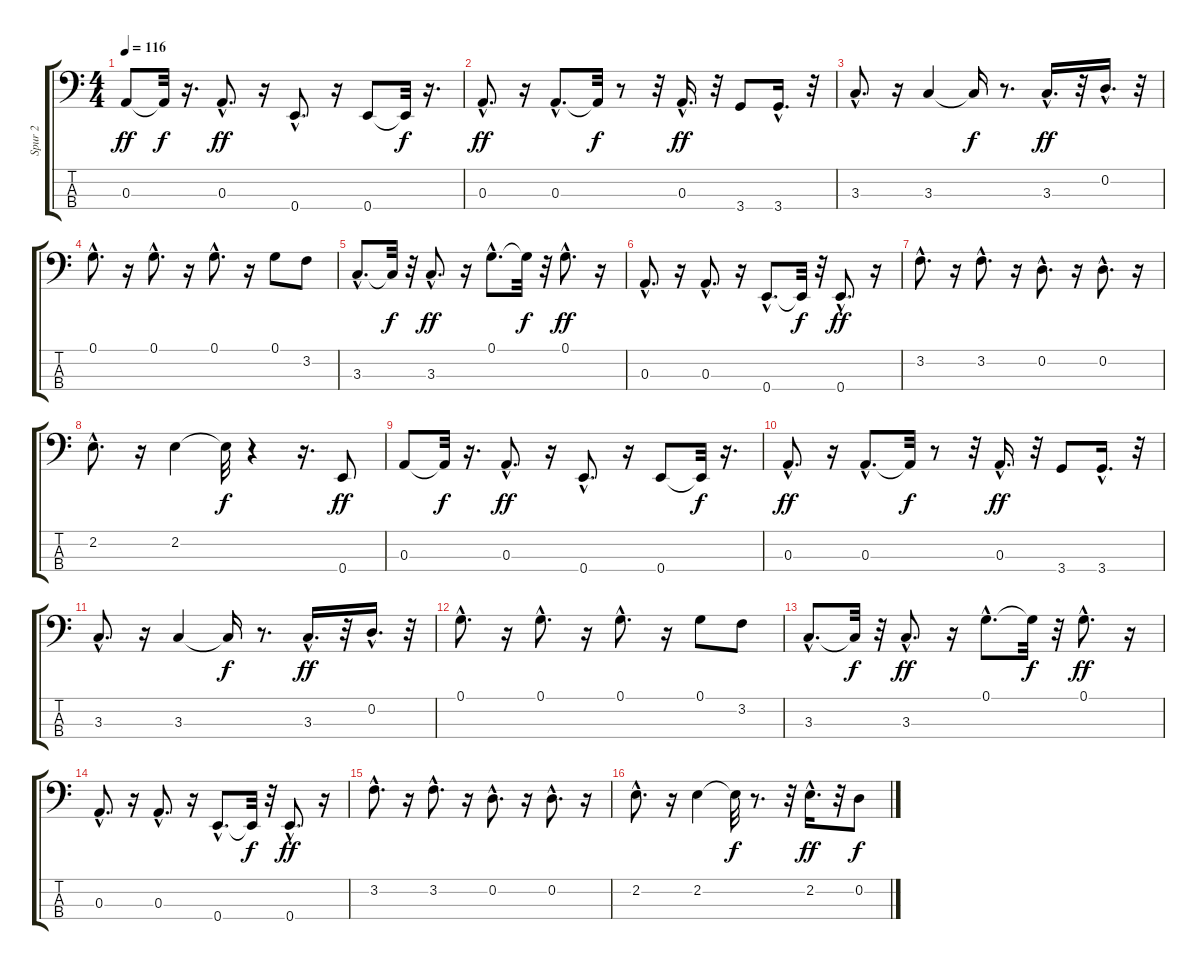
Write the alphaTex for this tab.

\track ("Spur 2" "Spur 2") {instrument electricbassfinger}
\staff {score tabs}
\tuning (G2 D2 A1 E1) {hide}
\ts (4 4)
\tempo 116
\clef f4
\ks c
0.3.8{dy ff} 0.3{t}.32{dy f} r.16{d} 0.3{hac}.8{d dy ff} r.16 0.4{hac}.8{d} r.16 0.4.8 0.4{t}.32{dy f} r.16{d} |
0.3{hac}.8{d dy ff} r.16 0.3{hac}.8{d} 0.3{t}.32{dy f} r.8 r.32 0.3{hac}.16{d dy ff} r.32 3.4.8 3.4{hac}.16{d} r.32 |
3.3{hac}.8{d} r.16 3.3.4 3.3{t}.16{dy f} r.8{d} 3.3{hac}.16{d dy ff} r.32 0.2{hac}.16{d} r.32 |
0.1{hac}.8{d} r.16 0.1{hac}.8{d} r.16 0.1{hac}.8{d} r.16 0.1.8 3.2.8 |
3.3{hac}.8{d} 3.3{t}.32{dy f} r.32 3.3{hac}.8{d dy ff} r.16 0.1{hac}.8{d} 0.1{t}.32{dy f} r.32 0.1{hac}.8{d dy ff} r.16 |
0.3{hac}.8{d} r.16 0.3{hac}.8{d} r.16 0.4{hac}.8{d} 0.4{t}.32{dy f} r.32 0.4{hac}.8{d dy ff} r.16 |
3.2{hac}.8{d} r.16 3.2{hac}.8{d} r.16 0.2{hac}.8{d} r.16 0.2{hac}.8{d} r.16 |
2.2{hac}.8{d} r.16 2.2.4 2.2{t}.32{dy f} r.4 r.16{d} 0.4.8{dy ff} |
0.3.8 0.3{t}.32{dy f} r.16{d} 0.3{hac}.8{d dy ff} r.16 0.4{hac}.8{d} r.16 0.4.8 0.4{t}.32{dy f} r.16{d} |
0.3{hac}.8{d dy ff} r.16 0.3{hac}.8{d} 0.3{t}.32{dy f} r.8 r.32 0.3{hac}.16{d dy ff} r.32 3.4.8 3.4{hac}.16{d} r.32 |
3.3{hac}.8{d} r.16 3.3.4 3.3{t}.16{dy f} r.8{d} 3.3{hac}.16{d dy ff} r.32 0.2{hac}.16{d} r.32 |
0.1{hac}.8{d} r.16 0.1{hac}.8{d} r.16 0.1{hac}.8{d} r.16 0.1.8 3.2.8 |
3.3{hac}.8{d} 3.3{t}.32{dy f} r.32 3.3{hac}.8{d dy ff} r.16 0.1{hac}.8{d} 0.1{t}.32{dy f} r.32 0.1{hac}.8{d dy ff} r.16 |
0.3{hac}.8{d} r.16 0.3{hac}.8{d} r.16 0.4{hac}.8{d} 0.4{t}.32{dy f} r.32 0.4{hac}.8{d dy ff} r.16 |
3.2{hac}.8{d} r.16 3.2{hac}.8{d} r.16 0.2{hac}.8{d} r.16 0.2{hac}.8{d} r.16 |
2.2{hac}.8{d} r.16 2.2.4 2.2{t}.32{dy f} r.8{d} r.32 2.2{hac}.16{d dy ff} r.32 0.2.8{dy f}
